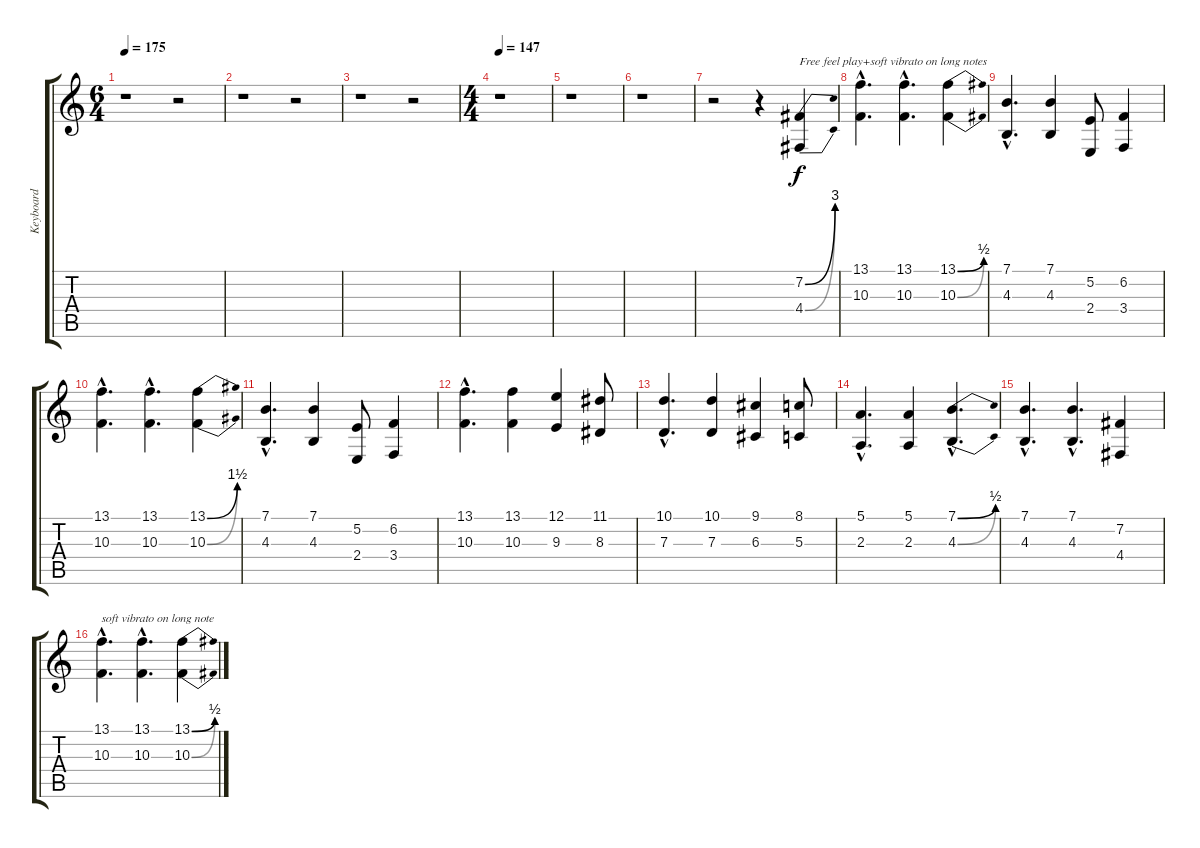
\track ("Keyboard" "Keyboard") {instrument lead2sawtooth}
\staff {score tabs}
\tuning (E4 B3 G3 D3 A2 D2) {hide}
\ts (6 4)
\tempo 175
\clef g2
\ks c
r.1{dy f} r.2 |
r.1 r.2 |
r.1 r.2 |
\ts (4 4)
\tempo 147
r.1 |
r.1 |
r.1 |
r.2 r.4 (7.2{be (bend 0 0 60 12)} 4.4{be (bend 0 0 60 12)}).4{txt "Free feel play+soft vibrato on long notes"} |
(13.1{hac} 10.3{hac}).4{d} (13.1{hac} 10.3{hac}).4{d} (13.1{be (bend 0 0 60 2)} 10.3{be (bend 0 0 60 2)}).4 |
(7.1{hac} 4.3{hac}).4{d} (7.1 4.3).4 (5.2 2.4).8 (6.2 3.4).4 |
(13.1{hac} 10.3{hac}).4{d} (13.1{hac} 10.3{hac}).4{d} (13.1{be (bend 0 0 60 6)} 10.3{be (bend 0 0 60 6)}).4 |
(7.1{hac} 4.3{hac}).4{d} (7.1 4.3).4 (5.2 2.4).8 (6.2 3.4).4 |
(13.1{hac} 10.3{hac}).4{d} (13.1 10.3).4 (12.1 9.3).4 (11.1 8.3).8 |
(10.1{hac} 7.3{hac}).4{d} (10.1 7.3).4 (9.1 6.3).4 (8.1 5.3).8 |
(5.1{hac} 2.3{hac}).4{d} (5.1 2.3).4 (7.1{be (bend 0 0 60 2) hac} 4.3{be (bend 0 0 60 2) hac}).4{d} |
(7.1{hac} 4.3{hac}).4{d} (7.1{hac} 4.3{hac}).4{d} (7.2 4.4).4 |
(13.1{hac} 10.3{hac}).4{d txt "soft vibrato on long note"} (13.1{hac} 10.3{hac}).4{d} (13.1{be (bend 0 0 60 2)} 10.3{be (bend 0 0 60 2)}).4
